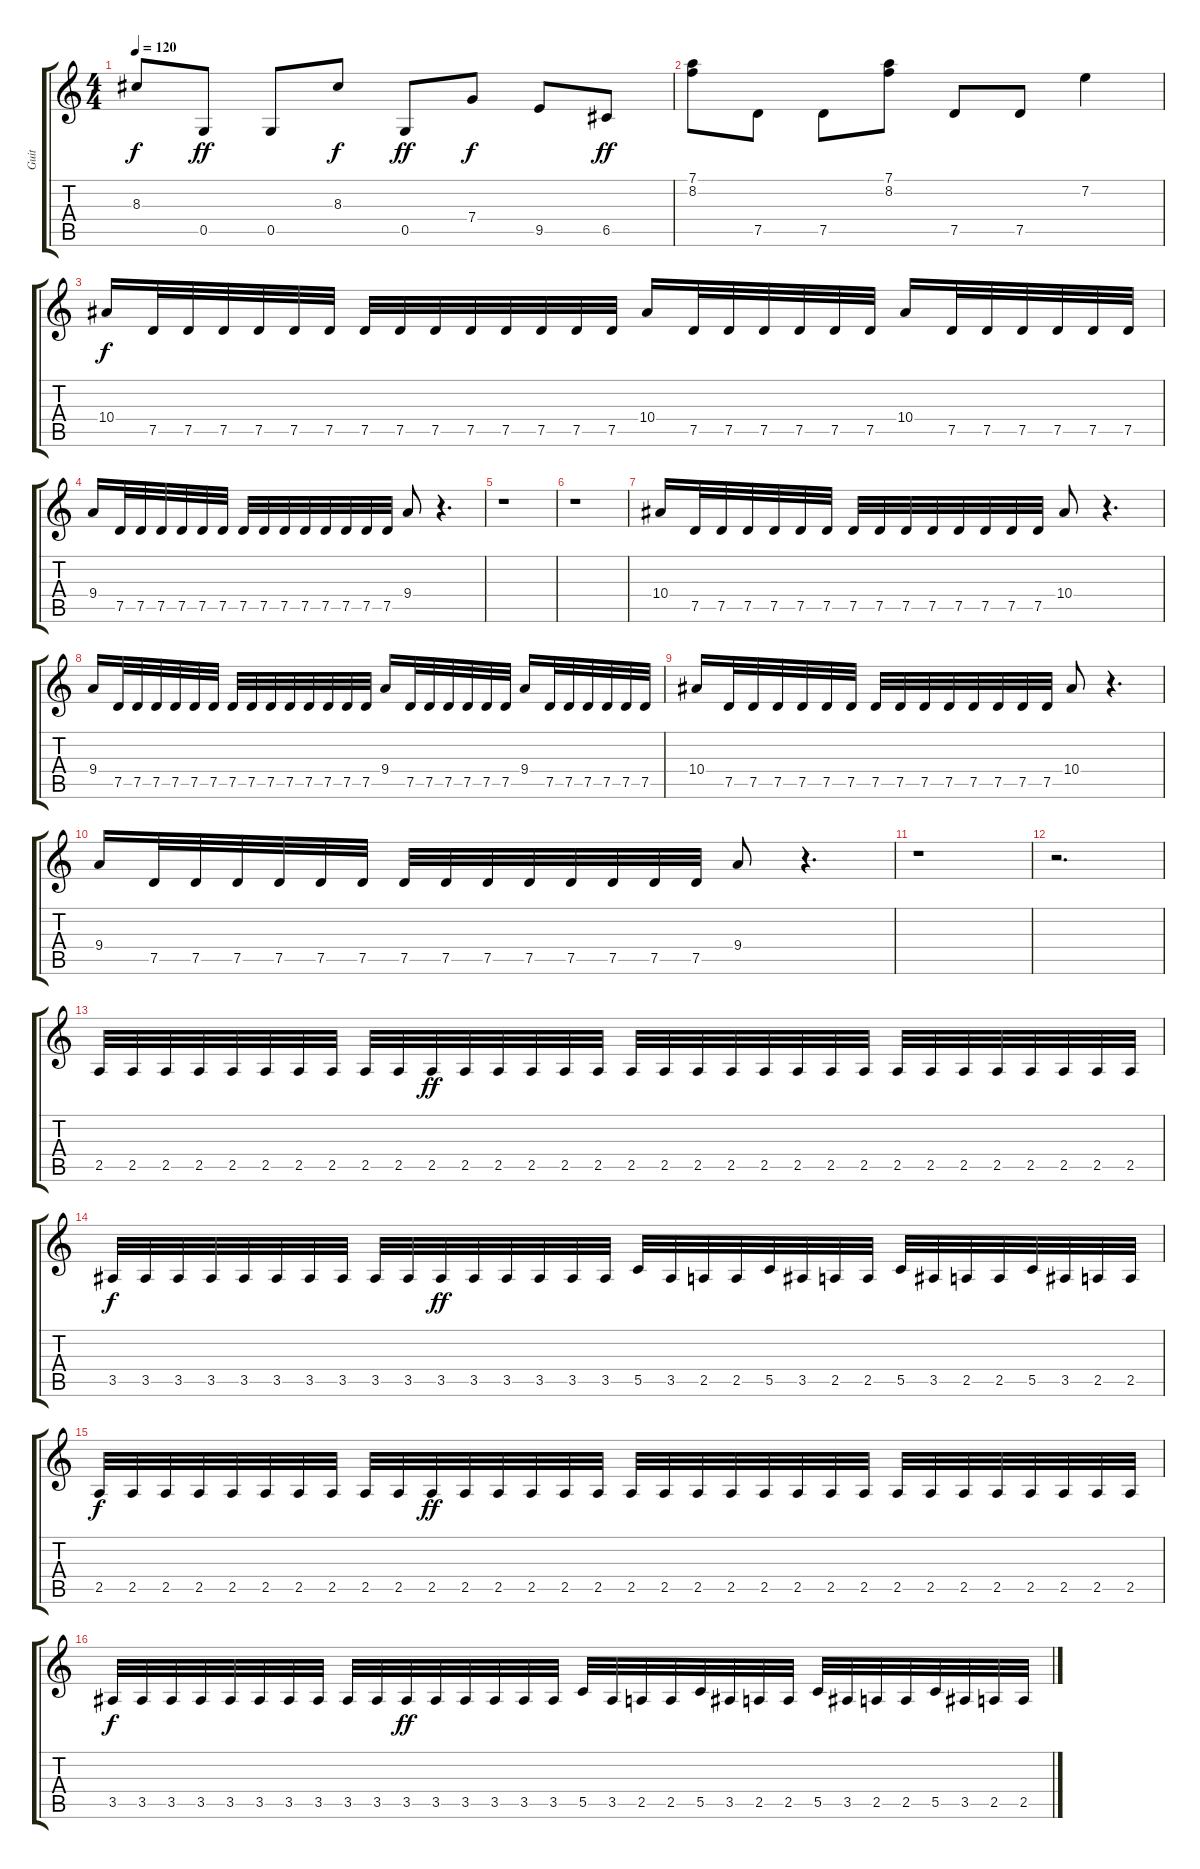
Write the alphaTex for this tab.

\track ("Guit" "Guit") {instrument distortionguitar}
\staff {score tabs}
\tuning (D4 A3 F3 C3 G2 D2) {hide}
\ts (4 4)
\tempo 120
\clef g2
\ks c
8.3.8{dy f} 0.5.8{dy ff} 0.5.8 8.3.8{dy f} 0.5.8{dy ff} 7.4.8{dy f} 9.5.8 6.5.8{dy ff} |
(7.1 8.2).8 7.5.8 7.5.8 (7.1 8.2).8 7.5.8 7.5.8 7.2.4 |
10.4.16{dy f} 7.5.32 7.5.32 7.5.32 7.5.32 7.5.32 7.5.32 7.5.32 7.5.32 7.5.32 7.5.32 7.5.32 7.5.32 7.5.32 7.5.32 10.4.16 7.5.32 7.5.32 7.5.32 7.5.32 7.5.32 7.5.32 10.4.16 7.5.32 7.5.32 7.5.32 7.5.32 7.5.32 7.5.32 |
9.4.16 7.5.32 7.5.32 7.5.32 7.5.32 7.5.32 7.5.32 7.5.32 7.5.32 7.5.32 7.5.32 7.5.32 7.5.32 7.5.32 7.5.32 9.4.8 r.4{d} |
r.1 |
r.1 |
10.4.16 7.5.32 7.5.32 7.5.32 7.5.32 7.5.32 7.5.32 7.5.32 7.5.32 7.5.32 7.5.32 7.5.32 7.5.32 7.5.32 7.5.32 10.4.8 r.4{d} |
9.4.16 7.5.32 7.5.32 7.5.32 7.5.32 7.5.32 7.5.32 7.5.32 7.5.32 7.5.32 7.5.32 7.5.32 7.5.32 7.5.32 7.5.32 9.4.16 7.5.32 7.5.32 7.5.32 7.5.32 7.5.32 7.5.32 9.4.16 7.5.32 7.5.32 7.5.32 7.5.32 7.5.32 7.5.32 |
10.4.16 7.5.32 7.5.32 7.5.32 7.5.32 7.5.32 7.5.32 7.5.32 7.5.32 7.5.32 7.5.32 7.5.32 7.5.32 7.5.32 7.5.32 10.4.8 r.4{d} |
9.4.16 7.5.32 7.5.32 7.5.32 7.5.32 7.5.32 7.5.32 7.5.32 7.5.32 7.5.32 7.5.32 7.5.32 7.5.32 7.5.32 7.5.32 9.4.8 r.4{d} |
r.1 |
r.2{d} |
2.5.32 2.5.32 2.5.32 2.5.32 2.5.32 2.5.32 2.5.32 2.5.32 2.5.32 2.5.32 2.5.32{dy ff} 2.5.32 2.5.32 2.5.32 2.5.32 2.5.32 2.5.32 2.5.32 2.5.32 2.5.32 2.5.32 2.5.32 2.5.32 2.5.32 2.5.32 2.5.32 2.5.32 2.5.32 2.5.32 2.5.32 2.5.32 2.5.32 |
3.5.32{dy f} 3.5.32 3.5.32 3.5.32 3.5.32 3.5.32 3.5.32 3.5.32 3.5.32 3.5.32 3.5.32{dy ff} 3.5.32 3.5.32 3.5.32 3.5.32 3.5.32 5.5.32 3.5.32 2.5.32 2.5.32 5.5.32 3.5.32 2.5.32 2.5.32 5.5.32 3.5.32 2.5.32 2.5.32 5.5.32 3.5.32 2.5.32 2.5.32 |
2.5.32{dy f} 2.5.32 2.5.32 2.5.32 2.5.32 2.5.32 2.5.32 2.5.32 2.5.32 2.5.32 2.5.32{dy ff} 2.5.32 2.5.32 2.5.32 2.5.32 2.5.32 2.5.32 2.5.32 2.5.32 2.5.32 2.5.32 2.5.32 2.5.32 2.5.32 2.5.32 2.5.32 2.5.32 2.5.32 2.5.32 2.5.32 2.5.32 2.5.32 |
3.5.32{dy f} 3.5.32 3.5.32 3.5.32 3.5.32 3.5.32 3.5.32 3.5.32 3.5.32 3.5.32 3.5.32{dy ff} 3.5.32 3.5.32 3.5.32 3.5.32 3.5.32 5.5.32 3.5.32 2.5.32 2.5.32 5.5.32 3.5.32 2.5.32 2.5.32 5.5.32 3.5.32 2.5.32 2.5.32 5.5.32 3.5.32 2.5.32 2.5.32
